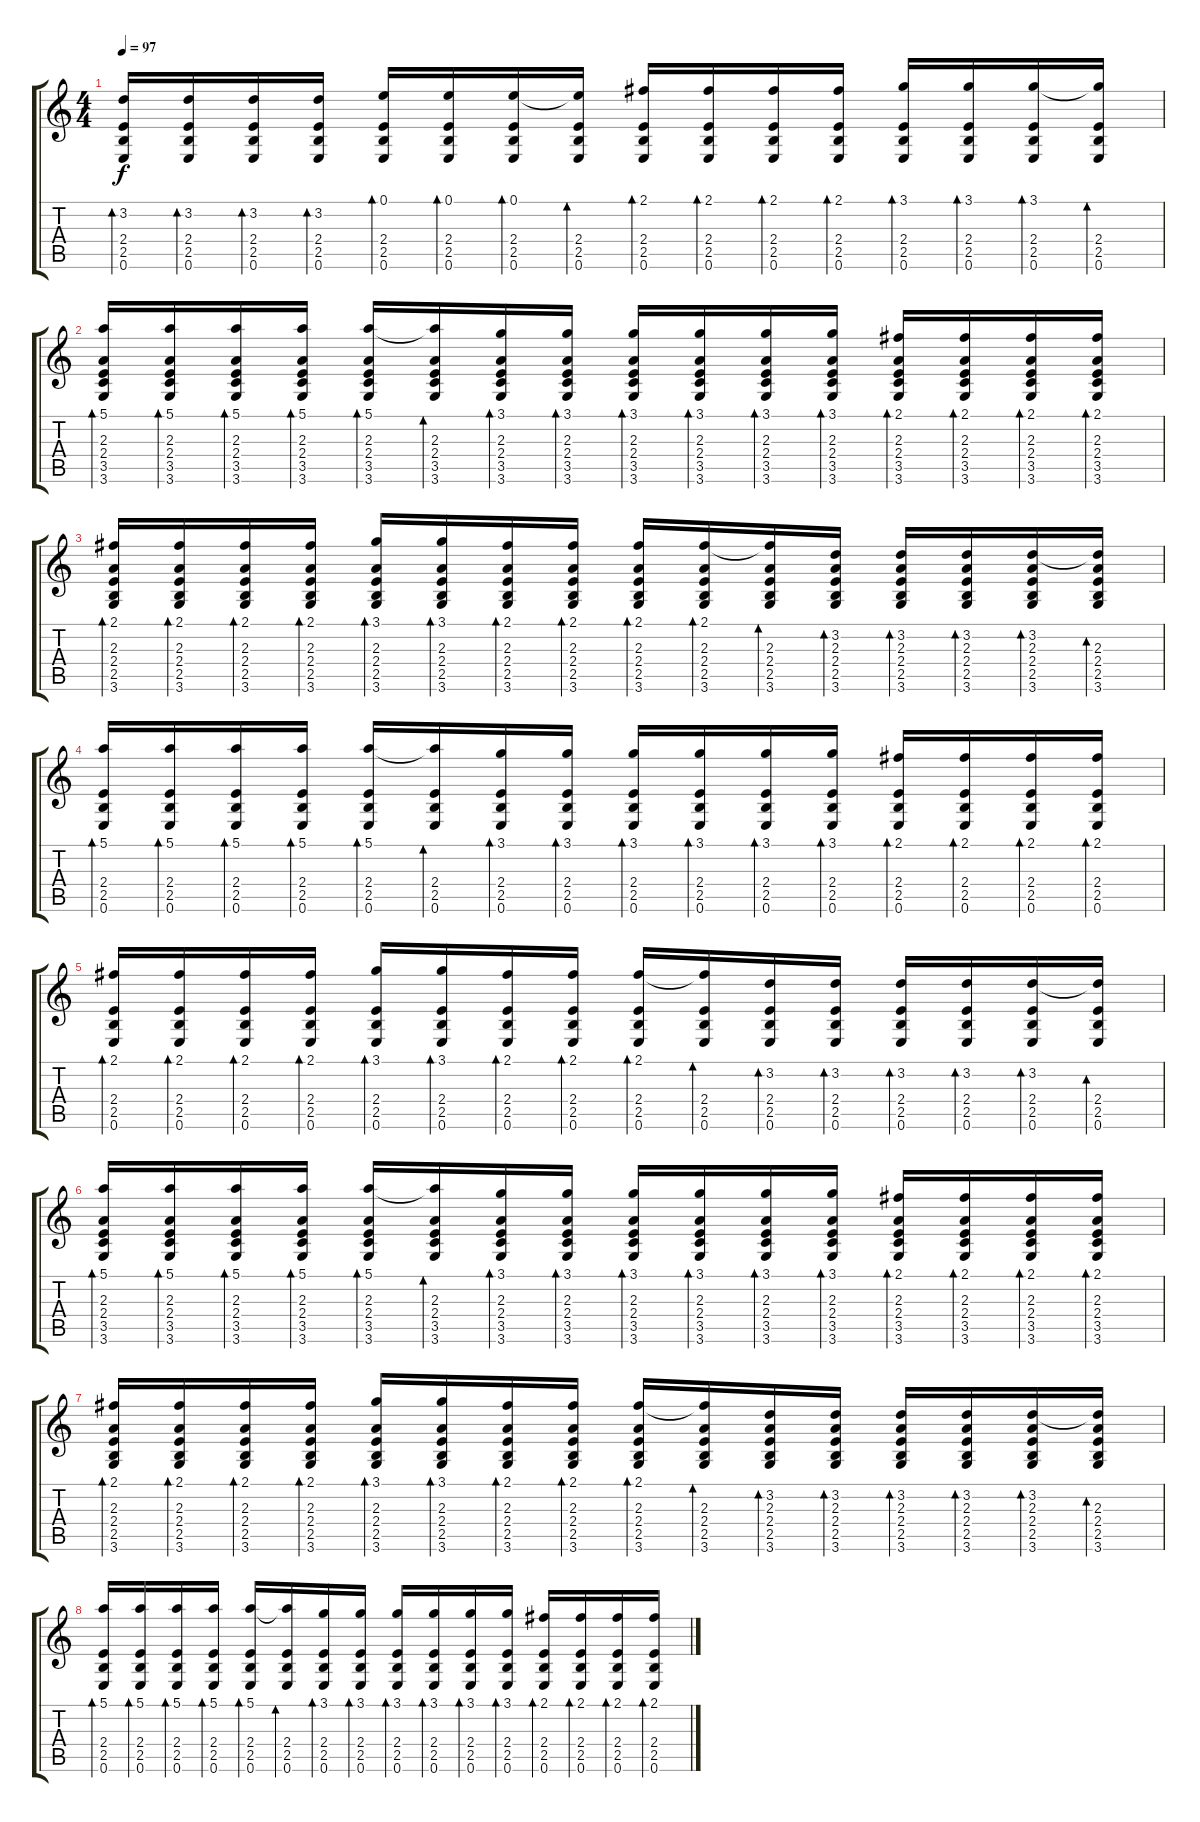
\track "" {instrument electricguitarclean}
\staff {score tabs}
\tuning (E4 B3 G3 D3 A2 E2) {hide}
\ts (4 4)
\tempo 97
\clef g2
\ks c
(3.2 2.4 2.5 0.6).16{bd 30 dy f} (3.2 2.4 2.5 0.6).16{bd 30} (3.2 2.4 2.5 0.6).16{bd 30} (3.2 2.4 2.5 0.6).16{bd 30} (0.1 2.4 2.5 0.6).16{bd 30} (0.1 2.4 2.5 0.6).16{bd 30} (0.1 2.4 2.5 0.6).16{bd 30} (0.1{t} 2.4 2.5 0.6).16{bd 30} (2.1 2.4 2.5 0.6).16{bd 30} (2.1 2.4 2.5 0.6).16{bd 30} (2.1 2.4 2.5 0.6).16{bd 30} (2.1 2.4 2.5 0.6).16{bd 30} (3.1 2.4 2.5 0.6).16{bd 30} (3.1 2.4 2.5 0.6).16{bd 30} (3.1 2.4 2.5 0.6).16{bd 30} (3.1{t} 2.4 2.5 0.6).16{bd 30} |
\section ("" "")
(5.1 2.3 2.4 3.5 3.6).16{bd 30} (5.1 2.3 2.4 3.5 3.6).16{bd 30} (5.1 2.3 2.4 3.5 3.6).16{bd 30} (5.1 2.3 2.4 3.5 3.6).16{bd 30} (5.1 2.3 2.4 3.5 3.6).16{bd 30} (5.1{t} 2.3 2.4 3.5 3.6).16{bd 30} (3.1 2.3 2.4 3.5 3.6).16{bd 30} (3.1 2.3 2.4 3.5 3.6).16{bd 30} (3.1 2.3 2.4 3.5 3.6).16{bd 30} (3.1 2.3 2.4 3.5 3.6).16{bd 30} (3.1 2.3 2.4 3.5 3.6).16{bd 30} (3.1 2.3 2.4 3.5 3.6).16{bd 30} (2.1 2.3 2.4 3.5 3.6).16{bd 30} (2.1 2.3 2.4 3.5 3.6).16{bd 30} (2.1 2.3 2.4 3.5 3.6).16{bd 30} (2.1 2.3 2.4 3.5 3.6).16{bd 30} |
(2.1 2.3 2.4 2.5 3.6).16{bd 30} (2.1 2.3 2.4 2.5 3.6).16{bd 30} (2.1 2.3 2.4 2.5 3.6).16{bd 30} (2.1 2.3 2.4 2.5 3.6).16{bd 30} (3.1 2.3 2.4 2.5 3.6).16{bd 30} (3.1 2.3 2.4 2.5 3.6).16{bd 30} (2.1 2.3 2.4 2.5 3.6).16{bd 30} (2.1 2.3 2.4 2.5 3.6).16{bd 30} (2.1 2.3 2.4 2.5 3.6).16{bd 30} (2.1 2.3 2.4 2.5 3.6).16{bd 30} (2.1{t} 2.3 2.4 2.5 3.6).16{bd 30} (3.2 2.3 2.4 2.5 3.6).16{bd 30} (3.2 2.3 2.4 2.5 3.6).16{bd 30} (3.2 2.3 2.4 2.5 3.6).16{bd 30} (3.2 2.3 2.4 2.5 3.6).16{bd 30} (3.2{t} 2.3 2.4 2.5 3.6).16{bd 30} |
(5.1 2.4 2.5 0.6).16{bd 30} (5.1 2.4 2.5 0.6).16{bd 30} (5.1 2.4 2.5 0.6).16{bd 30} (5.1 2.4 2.5 0.6).16{bd 30} (5.1 2.4 2.5 0.6).16{bd 30} (5.1{t} 2.4 2.5 0.6).16{bd 30} (3.1 2.4 2.5 0.6).16{bd 30} (3.1 2.4 2.5 0.6).16{bd 30} (3.1 2.4 2.5 0.6).16{bd 30} (3.1 2.4 2.5 0.6).16{bd 30} (3.1 2.4 2.5 0.6).16{bd 30} (3.1 2.4 2.5 0.6).16{bd 30} (2.1 2.4 2.5 0.6).16{bd 30} (2.1 2.4 2.5 0.6).16{bd 30} (2.1 2.4 2.5 0.6).16{bd 30} (2.1 2.4 2.5 0.6).16{bd 30} |
(2.1 2.4 2.5 0.6).16{bd 30} (2.1 2.4 2.5 0.6).16{bd 30} (2.1 2.4 2.5 0.6).16{bd 30} (2.1 2.4 2.5 0.6).16{bd 30} (3.1 2.4 2.5 0.6).16{bd 30} (3.1 2.4 2.5 0.6).16{bd 30} (2.1 2.4 2.5 0.6).16{bd 30} (2.1 2.4 2.5 0.6).16{bd 30} (2.1 2.4 2.5 0.6).16{bd 30} (2.1{t} 2.4 2.5 0.6).16{bd 30} (3.2 2.4 2.5 0.6).16{bd 30} (3.2 2.4 2.5 0.6).16{bd 30} (3.2 2.4 2.5 0.6).16{bd 30} (3.2 2.4 2.5 0.6).16{bd 30} (3.2 2.4 2.5 0.6).16{bd 30} (3.2{t} 2.4 2.5 0.6).16{bd 30} |
\section ("" "")
(5.1 2.3 2.4 3.5 3.6).16{bd 30} (5.1 2.3 2.4 3.5 3.6).16{bd 30} (5.1 2.3 2.4 3.5 3.6).16{bd 30} (5.1 2.3 2.4 3.5 3.6).16{bd 30} (5.1 2.3 2.4 3.5 3.6).16{bd 30} (5.1{t} 2.3 2.4 3.5 3.6).16{bd 30} (3.1 2.3 2.4 3.5 3.6).16{bd 30} (3.1 2.3 2.4 3.5 3.6).16{bd 30} (3.1 2.3 2.4 3.5 3.6).16{bd 30} (3.1 2.3 2.4 3.5 3.6).16{bd 30} (3.1 2.3 2.4 3.5 3.6).16{bd 30} (3.1 2.3 2.4 3.5 3.6).16{bd 30} (2.1 2.3 2.4 3.5 3.6).16{bd 30} (2.1 2.3 2.4 3.5 3.6).16{bd 30} (2.1 2.3 2.4 3.5 3.6).16{bd 30} (2.1 2.3 2.4 3.5 3.6).16{bd 30} |
(2.1 2.3 2.4 2.5 3.6).16{bd 30} (2.1 2.3 2.4 2.5 3.6).16{bd 30} (2.1 2.3 2.4 2.5 3.6).16{bd 30} (2.1 2.3 2.4 2.5 3.6).16{bd 30} (3.1 2.3 2.4 2.5 3.6).16{bd 30} (3.1 2.3 2.4 2.5 3.6).16{bd 30} (2.1 2.3 2.4 2.5 3.6).16{bd 30} (2.1 2.3 2.4 2.5 3.6).16{bd 30} (2.1 2.3 2.4 2.5 3.6).16{bd 30} (2.1{t} 2.3 2.4 2.5 3.6).16{bd 30} (3.2 2.3 2.4 2.5 3.6).16{bd 30} (3.2 2.3 2.4 2.5 3.6).16{bd 30} (3.2 2.3 2.4 2.5 3.6).16{bd 30} (3.2 2.3 2.4 2.5 3.6).16{bd 30} (3.2 2.3 2.4 2.5 3.6).16{bd 30} (3.2{t} 2.3 2.4 2.5 3.6).16{bd 30} |
(5.1 2.4 2.5 0.6).16{bd 30} (5.1 2.4 2.5 0.6).16{bd 30} (5.1 2.4 2.5 0.6).16{bd 30} (5.1 2.4 2.5 0.6).16{bd 30} (5.1 2.4 2.5 0.6).16{bd 30} (5.1{t} 2.4 2.5 0.6).16{bd 30} (3.1 2.4 2.5 0.6).16{bd 30} (3.1 2.4 2.5 0.6).16{bd 30} (3.1 2.4 2.5 0.6).16{bd 30} (3.1 2.4 2.5 0.6).16{bd 30} (3.1 2.4 2.5 0.6).16{bd 30} (3.1 2.4 2.5 0.6).16{bd 30} (2.1 2.4 2.5 0.6).16{bd 30} (2.1 2.4 2.5 0.6).16{bd 30} (2.1 2.4 2.5 0.6).16{bd 30} (2.1 2.4 2.5 0.6).16{bd 30}
